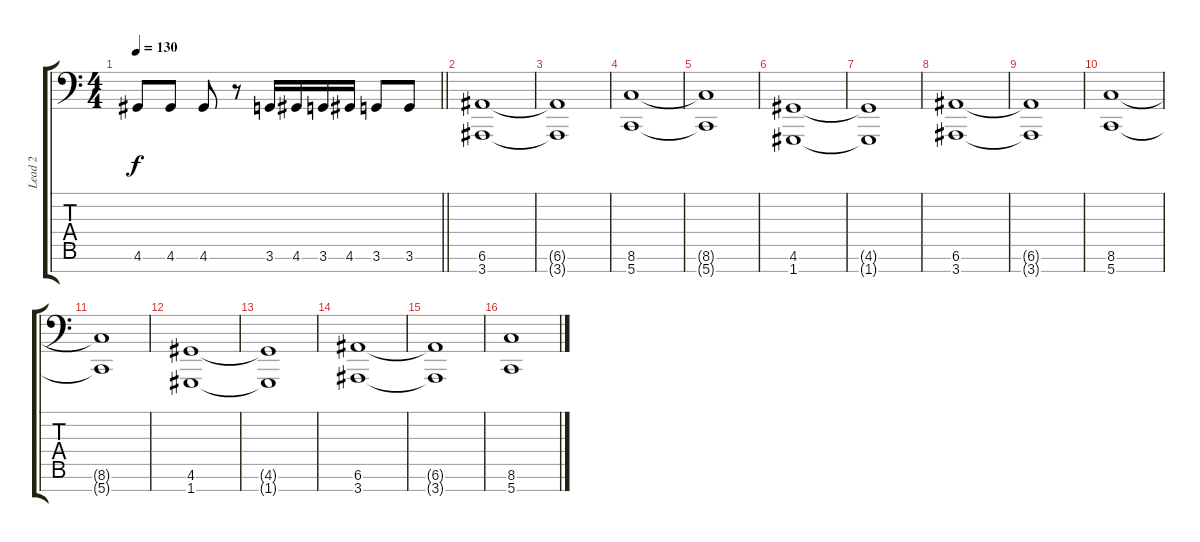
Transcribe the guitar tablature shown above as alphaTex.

\track ("Lead 2" "Lead 2") {instrument lead2sawtooth}
\staff {score tabs}
\tuning (E4 B3 G3 D3 A2 E2 G1) {hide}
\ts (4 4)
\tempo 130
\clef f4
\barLineRight lightlight
\ks c
4.6.8{dy f} 4.6.8 4.6.8 r.8 3.6.16 4.6.16 3.6.16 4.6.16 3.6.8 3.6.8 |
\section ("" "")
(6.6 3.7).1 |
(6.6{t} 3.7{t}).1 |
(8.6 5.7).1 |
(8.6{t} 5.7{t}).1 |
(4.6 1.7).1 |
(4.6{t} 1.7{t}).1 |
(6.6 3.7).1 |
(6.6{t} 3.7{t}).1 |
(8.6 5.7).1 |
(8.6{t} 5.7{t}).1 |
(4.6 1.7).1 |
(4.6{t} 1.7{t}).1 |
(6.6 3.7).1 |
(6.6{t} 3.7{t}).1 |
(8.6 5.7).1
